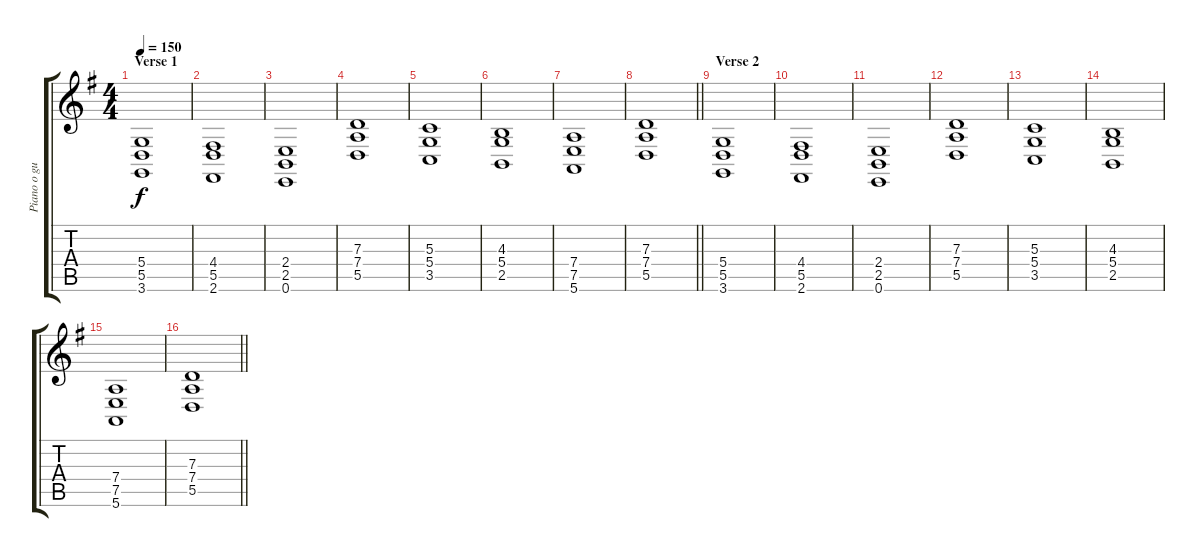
\track ("Piano o guitarra" "Piano o gu") {instrument acousticgrandpiano}
\staff {score tabs}
\tuning (E4 B3 G3 D3 A2 E2) {hide}
\ts (4 4)
\section ("" "Verse 1 ")
\tempo 150
\clef g2
\ks eminor
(5.4 5.5 3.6).1{dy f} |
(4.4 5.5 2.6).1 |
(2.4 2.5 0.6).1 |
(7.3 7.4 5.5).1 |
(5.3 5.4 3.5).1 |
(4.3 5.4 2.5).1 |
(7.4 7.5 5.6).1 |
\barLineRight lightlight
(7.3 7.4 5.5).1 |
\section ("" "Verse 2")
(5.4 5.5 3.6).1 |
(4.4 5.5 2.6).1 |
(2.4 2.5 0.6).1 |
(7.3 7.4 5.5).1 |
(5.3 5.4 3.5).1 |
(4.3 5.4 2.5).1 |
(7.4 7.5 5.6).1 |
\barLineRight lightlight
(7.3 7.4 5.5).1
